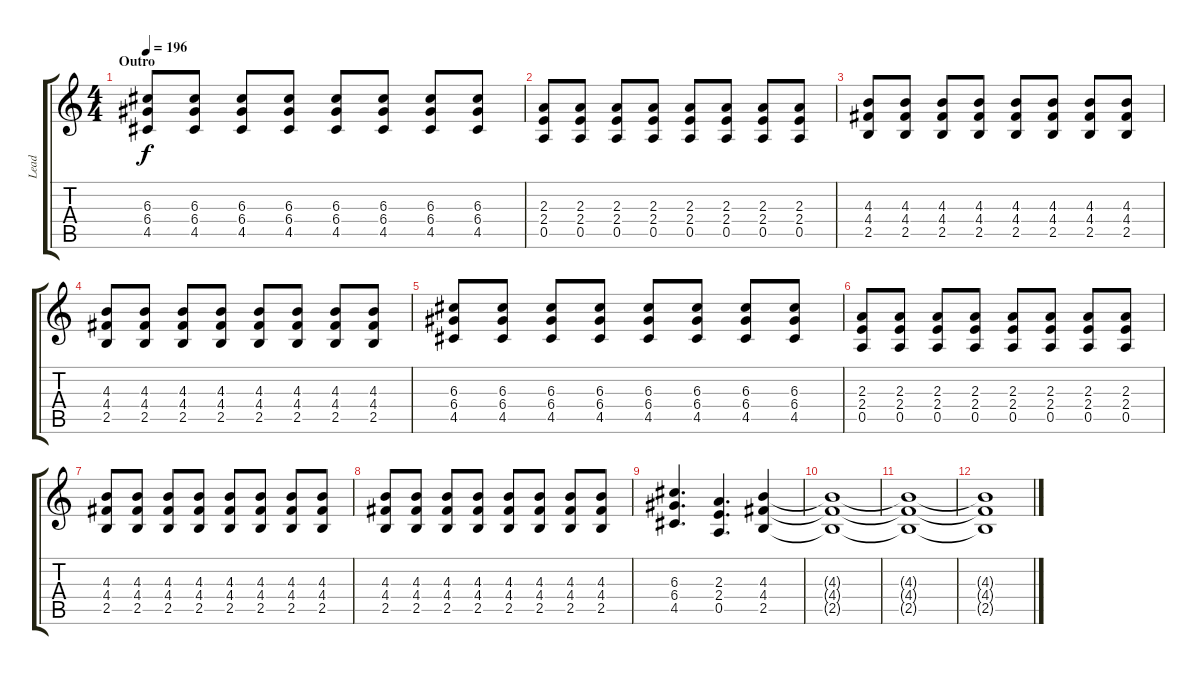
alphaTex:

\track ("Lead" "Lead") {instrument distortionguitar}
\staff {score tabs}
\tuning (E4 B3 G3 D3 A2 E2) {hide}
\ts (4 4)
\section ("" "Outro")
\tempo 196
\clef g2
\ks c
(6.3 6.4 4.5).8{dy f} (6.3 6.4 4.5).8 (6.3 6.4 4.5).8 (6.3 6.4 4.5).8 (6.3 6.4 4.5).8 (6.3 6.4 4.5).8 (6.3 6.4 4.5).8 (6.3 6.4 4.5).8 |
(2.3 2.4 0.5).8 (2.3 2.4 0.5).8 (2.3 2.4 0.5).8 (2.3 2.4 0.5).8 (2.3 2.4 0.5).8 (2.3 2.4 0.5).8 (2.3 2.4 0.5).8 (2.3 2.4 0.5).8 |
(4.3 4.4 2.5).8 (4.3 4.4 2.5).8 (4.3 4.4 2.5).8 (4.3 4.4 2.5).8 (4.3 4.4 2.5).8 (4.3 4.4 2.5).8 (4.3 4.4 2.5).8 (4.3 4.4 2.5).8 |
(4.3 4.4 2.5).8 (4.3 4.4 2.5).8 (4.3 4.4 2.5).8 (4.3 4.4 2.5).8 (4.3 4.4 2.5).8 (4.3 4.4 2.5).8 (4.3 4.4 2.5).8 (4.3 4.4 2.5).8 |
(6.3 6.4 4.5).8 (6.3 6.4 4.5).8 (6.3 6.4 4.5).8 (6.3 6.4 4.5).8 (6.3 6.4 4.5).8 (6.3 6.4 4.5).8 (6.3 6.4 4.5).8 (6.3 6.4 4.5).8 |
(2.3 2.4 0.5).8 (2.3 2.4 0.5).8 (2.3 2.4 0.5).8 (2.3 2.4 0.5).8 (2.3 2.4 0.5).8 (2.3 2.4 0.5).8 (2.3 2.4 0.5).8 (2.3 2.4 0.5).8 |
(4.3 4.4 2.5).8 (4.3 4.4 2.5).8 (4.3 4.4 2.5).8 (4.3 4.4 2.5).8 (4.3 4.4 2.5).8 (4.3 4.4 2.5).8 (4.3 4.4 2.5).8 (4.3 4.4 2.5).8 |
(4.3 4.4 2.5).8 (4.3 4.4 2.5).8 (4.3 4.4 2.5).8 (4.3 4.4 2.5).8 (4.3 4.4 2.5).8 (4.3 4.4 2.5).8 (4.3 4.4 2.5).8 (4.3 4.4 2.5).8 |
(6.3 6.4 4.5).4{d} (2.3 2.4 0.5).4{d} (4.3 4.4 2.5).4 |
(4.3{t} 4.4{t} 2.5{t}).1 |
(4.3{t} 4.4{t} 2.5{t}).1 |
(4.3{t} 4.4{t} 2.5{t}).1
